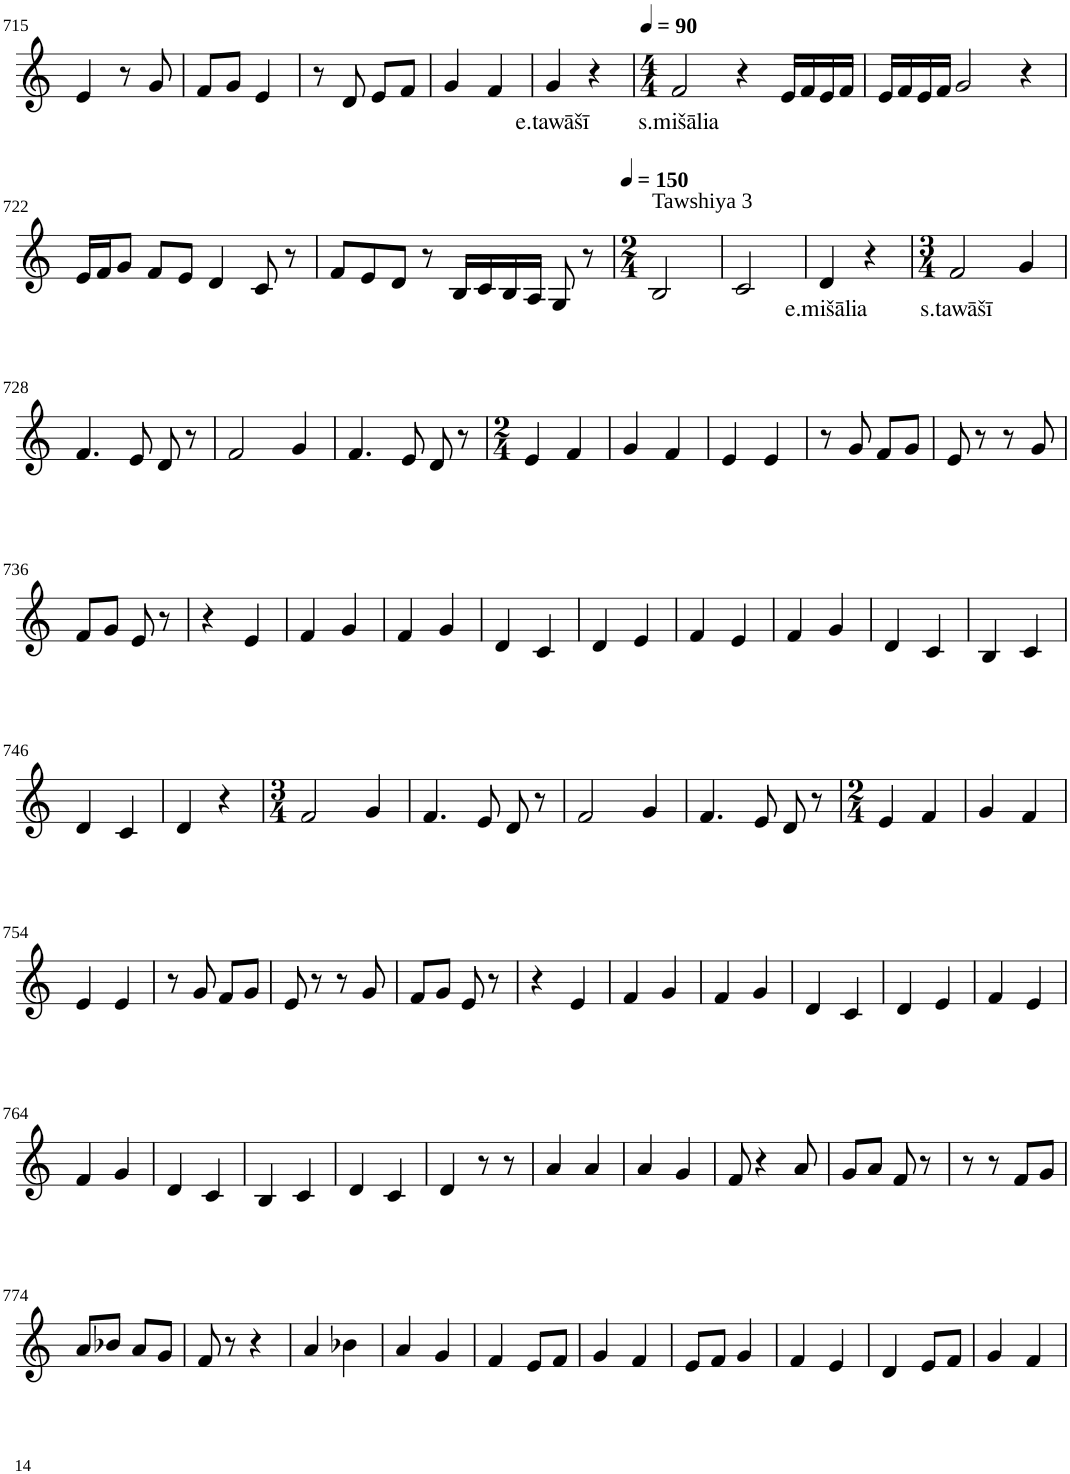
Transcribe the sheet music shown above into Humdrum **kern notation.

**kern	**text
*part1	*part1
*staff1	*staff1
*I"Violin	*
!!LO:PB:g=z
*clefG2	*
*k[]	*
*M2/4	*
=715	=715
4e/	.
8r	.
8g/	.
=716	=716
8f/L	.
8g/J	.
4e/	.
=717	=717
8r	.
8d/	.
8e/L	.
8f/J	.
=718	=718
4g/	.
4f/	.
=719	=719
!	!LO:LY:b
4g/	e.tawāšī
4r	.
=720	=720
*M4/4	*
*MM90	*
!	!LO:LY:b
2f/	s.mišālia
4r	.
16e/LL	.
16f/	.
16e/	.
16f/JJ	.
=721	=721
16e/LL	.
16f/	.
16e/	.
16f/JJ	.
2g/	.
4r	.
!!LO:LB:g=z
=722	=722
16e/LL	.
16f/J	.
8g/J	.
8f/L	.
8e/J	.
4d/	.
8c/	.
8r	.
=723	=723
8f/L	.
8e/	.
8d/J	.
8r	.
16B/LL	.
16c/	.
16B/	.
16A/JJ	.
8G/	.
8r	.
=724	=724
*M2/4	*
*MM150	*
!LO:TX:a:t=Tawshiya 3	!
2B/	.
=725	=725
2c/	.
=726	=726
!	!LO:LY:b
4d/	e.mišālia
4r	.
=727	=727
*M3/4	*
!	!LO:LY:b
2f/	s.tawāšī
4g/	.
!!LO:LB:g=z
=728	=728
4.f/	.
8e/	.
8d/	.
8r	.
=729	=729
2f/	.
4g/	.
=730	=730
4.f/	.
8e/	.
8d/	.
8r	.
=731	=731
*M2/4	*
4e/	.
4f/	.
=732	=732
4g/	.
4f/	.
=733	=733
4e/	.
4e/	.
=734	=734
8r	.
8g/	.
8f/L	.
8g/J	.
=735	=735
8e/	.
8r	.
8r	.
8g/	.
!!LO:LB:g=z
=736	=736
8f/L	.
8g/J	.
8e/	.
8r	.
=737	=737
4r	.
4e/	.
=738	=738
4f/	.
4g/	.
=739	=739
4f/	.
4g/	.
=740	=740
4d/	.
4c/	.
=741	=741
4d/	.
4e/	.
=742	=742
4f/	.
4e/	.
=743	=743
4f/	.
4g/	.
=744	=744
4d/	.
4c/	.
=745	=745
4B/	.
4c/	.
!!LO:LB:g=z
=746	=746
4d/	.
4c/	.
=747	=747
4d/	.
4r	.
=748	=748
*M3/4	*
2f/	.
4g/	.
=749	=749
4.f/	.
8e/	.
8d/	.
8r	.
=750	=750
2f/	.
4g/	.
=751	=751
4.f/	.
8e/	.
8d/	.
8r	.
=752	=752
*M2/4	*
4e/	.
4f/	.
=753	=753
4g/	.
4f/	.
!!LO:LB:g=z
=754	=754
4e/	.
4e/	.
=755	=755
8r	.
8g/	.
8f/L	.
8g/J	.
=756	=756
8e/	.
8r	.
8r	.
8g/	.
=757	=757
8f/L	.
8g/J	.
8e/	.
8r	.
=758	=758
4r	.
4e/	.
=759	=759
4f/	.
4g/	.
=760	=760
4f/	.
4g/	.
=761	=761
4d/	.
4c/	.
=762	=762
4d/	.
4e/	.
=763	=763
4f/	.
4e/	.
!!LO:LB:g=z
=764	=764
4f/	.
4g/	.
=765	=765
4d/	.
4c/	.
=766	=766
4B/	.
4c/	.
=767	=767
4d/	.
4c/	.
=768	=768
4d/	.
8r	.
8r	.
=769	=769
4a/	.
4a/	.
=770	=770
4a/	.
4g/	.
=771	=771
8f/	.
4r	.
8a/	.
=772	=772
8g/L	.
8a/J	.
8f/	.
8r	.
=773	=773
8r	.
8r	.
8f/L	.
8g/J	.
!!LO:LB:g=z
=774	=774
8a/L	.
8b-X/J	.
8a/L	.
8g/J	.
=775	=775
8f/	.
8r	.
4r	.
=776	=776
4a/	.
4b-X\	.
=777	=777
4a/	.
4g/	.
=778	=778
4f/	.
8e/L	.
8f/J	.
=779	=779
4g/	.
4f/	.
=780	=780
8e/L	.
8f/J	.
4g/	.
=781	=781
4f/	.
4e/	.
=782	=782
4d/	.
8e/L	.
8f/J	.
=783	=783
4g/	.
4f/	.
=	=
*-	*-
